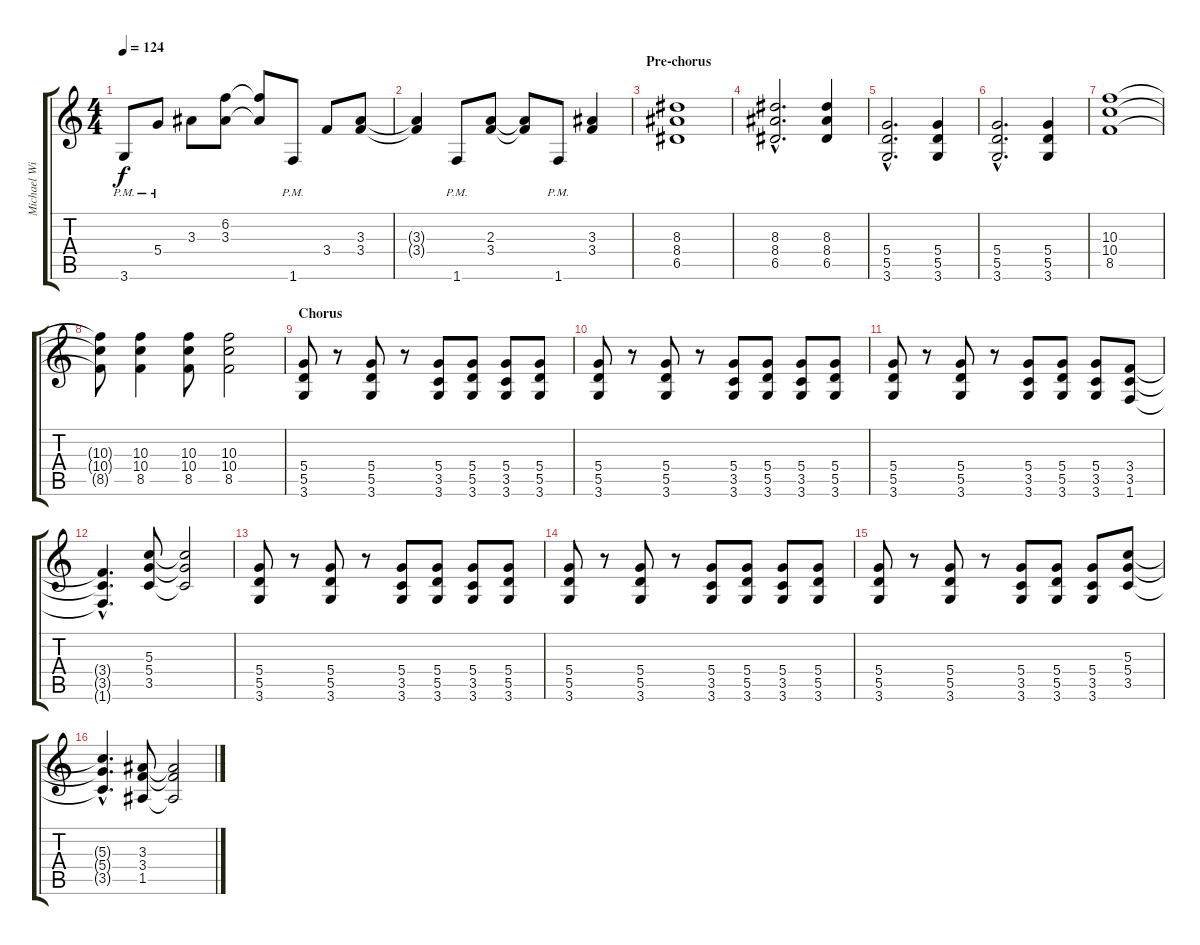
\track ("Michael Wilton (Standard Tuning)" "Michael Wi") {instrument distortionguitar}
\staff {score tabs}
\tuning (E4 B3 G3 D3 A2 E2) {hide}
\ts (4 4)
\tempo 124
\clef g2
\ks c
3.6{pm}.8{dy f} 5.4{pm}.8 3.3.8 (6.2 3.3).8 (6.2{t} 3.3{t}).8 1.6{pm}.8 3.4.8 (3.3 3.4).8 |
(3.3{t} 3.4{t}).4 1.6{pm}.8 (2.3 3.4).8 (2.3{t} 3.4{t}).8 1.6{pm}.8 (3.3 3.4).4 |
\section ("" "Pre-chorus")
(8.3 8.4 6.5).1 |
(8.3{hac} 8.4{hac} 6.5{hac}).2{d} (8.3 8.4 6.5).4 |
(5.4{hac} 5.5{hac} 3.6{hac}).2{d} (5.4 5.5 3.6).4 |
(5.4{hac} 5.5{hac} 3.6{hac}).2{d} (5.4 5.5 3.6).4 |
(10.3 10.4 8.5).1 |
(10.3{t} 10.4{t} 8.5{t}).8 (10.3 10.4 8.5).4 (10.3 10.4 8.5).8 (10.3 10.4 8.5).2 |
\section ("" "Chorus")
(5.4 5.5 3.6).8 r.8 (5.4 5.5 3.6).8 r.8 (5.4 3.5 3.6).8 (5.4 5.5 3.6).8 (5.4 3.5 3.6).8 (5.4 5.5 3.6).8 |
(5.4 5.5 3.6).8 r.8 (5.4 5.5 3.6).8 r.8 (5.4 3.5 3.6).8 (5.4 5.5 3.6).8 (5.4 3.5 3.6).8 (5.4 5.5 3.6).8 |
(5.4 5.5 3.6).8 r.8 (5.4 5.5 3.6).8 r.8 (5.4 3.5 3.6).8 (5.4 5.5 3.6).8 (5.4 3.5 3.6).8 (3.4 3.5 1.6).8 |
(3.4{hac t} 3.5{hac t} 1.6{hac t}).4{d} (5.3 5.4 3.5).8 (5.3{t} 5.4{t} 3.5{t}).2 |
(5.4 5.5 3.6).8 r.8 (5.4 5.5 3.6).8 r.8 (5.4 3.5 3.6).8 (5.4 5.5 3.6).8 (5.4 3.5 3.6).8 (5.4 5.5 3.6).8 |
(5.4 5.5 3.6).8 r.8 (5.4 5.5 3.6).8 r.8 (5.4 3.5 3.6).8 (5.4 5.5 3.6).8 (5.4 3.5 3.6).8 (5.4 5.5 3.6).8 |
(5.4 5.5 3.6).8 r.8 (5.4 5.5 3.6).8 r.8 (5.4 3.5 3.6).8 (5.4 5.5 3.6).8 (5.4 3.5 3.6).8 (5.3 5.4 3.5).8 |
(5.3{hac t} 5.4{hac t} 3.5{hac t}).4{d} (3.3 3.4 1.5).8 (3.3{t} 3.4{t} 1.5{t}).2
